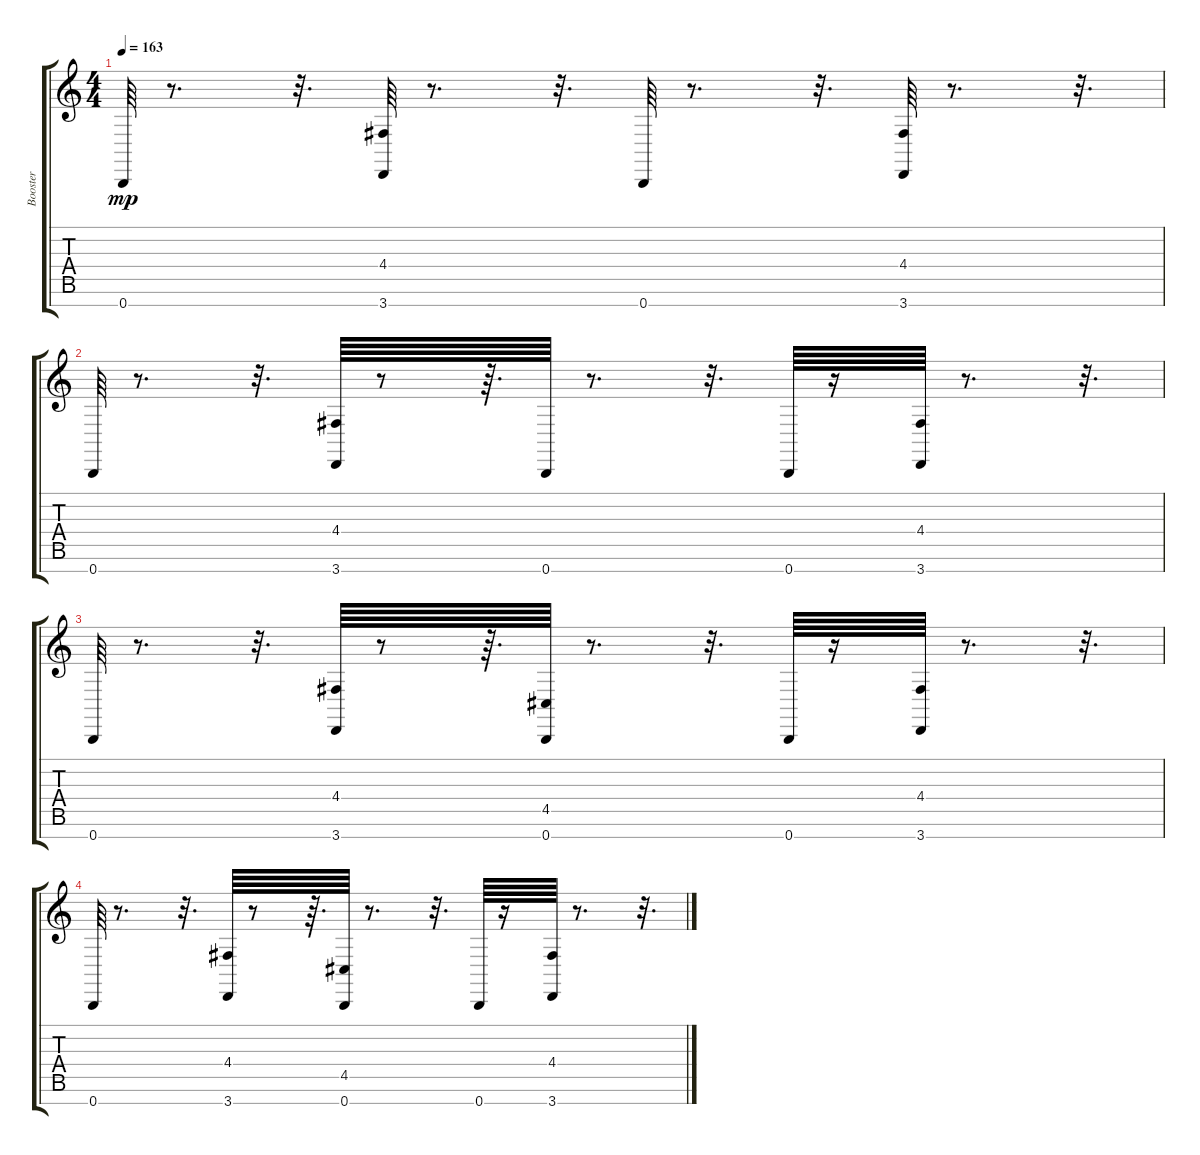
\track ("Booster" "Booster") {instrument acousticgrandpiano}
\staff {score tabs}
\tuning (E4 B3 G3 D3 A2 E2 B1) {hide}
\ts (4 4)
\tempo 163
\clef g2
\ks c
0.7.64{dy mp} r.8{d} r.32{d} (4.4 3.7).64 r.8{d} r.32{d} 0.7.64 r.8{d} r.32{d} (4.4 3.7).64 r.8{d} r.32{d} |
0.7.64 r.8{d} r.32{d} (4.4 3.7).64 r.8 r.64{d} 0.7.64 r.8{d} r.32{d} 0.7.64 r.16 (4.4 3.7).64 r.8{d} r.32{d} |
0.7.64 r.8{d} r.32{d} (4.4 3.7).64 r.8 r.64{d} (4.5 0.7).64 r.8{d} r.32{d} 0.7.64 r.16 (4.4 3.7).64 r.8{d} r.32{d} |
0.7.64 r.8{d} r.32{d} (4.4 3.7).64 r.8 r.64{d} (4.5 0.7).64 r.8{d} r.32{d} 0.7.64 r.16 (4.4 3.7).64 r.8{d} r.32{d}
